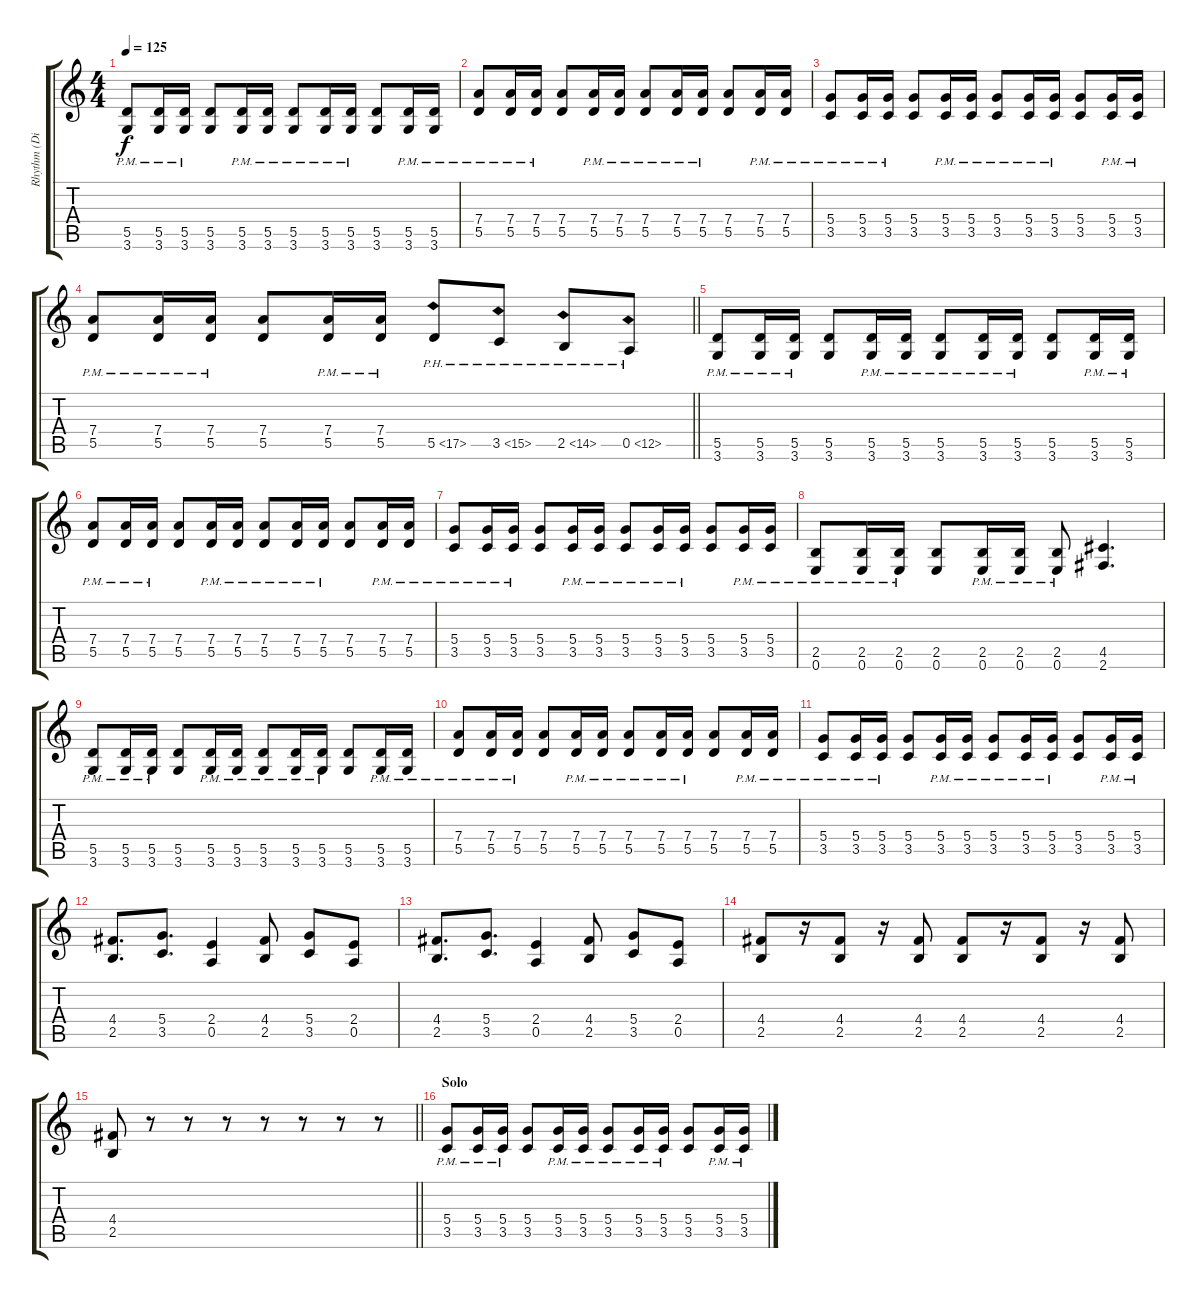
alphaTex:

\track ("Rhythm (Dist)" "Rhythm (Di") {instrument distortionguitar}
\staff {score tabs}
\tuning (E4 B3 G3 D3 A2 E2) {hide}
\ts (4 4)
\tempo 125
\clef g2
\ks c
(5.5{pm} 3.6{pm}).8{dy f} (5.5{pm} 3.6{pm}).16 (5.5{pm} 3.6{pm}).16 (5.5 3.6).8 (5.5{pm} 3.6{pm}).16 (5.5{pm} 3.6{pm}).16 (5.5{pm} 3.6{pm}).8 (5.5{pm} 3.6{pm}).16 (5.5{pm} 3.6{pm}).16 (5.5 3.6).8 (5.5{pm} 3.6{pm}).16 (5.5{pm} 3.6{pm}).16 |
(7.4{pm} 5.5{pm}).8 (7.4{pm} 5.5{pm}).16 (7.4{pm} 5.5{pm}).16 (7.4 5.5).8 (7.4{pm} 5.5{pm}).16 (7.4{pm} 5.5{pm}).16 (7.4{pm} 5.5{pm}).8 (7.4{pm} 5.5{pm}).16 (7.4{pm} 5.5{pm}).16 (7.4 5.5).8 (7.4{pm} 5.5{pm}).16 (7.4{pm} 5.5{pm}).16 |
(5.4{pm} 3.5{pm}).8 (5.4{pm} 3.5{pm}).16 (5.4{pm} 3.5{pm}).16 (5.4 3.5).8 (5.4{pm} 3.5{pm}).16 (5.4{pm} 3.5{pm}).16 (5.4{pm} 3.5{pm}).8 (5.4{pm} 3.5{pm}).16 (5.4{pm} 3.5{pm}).16 (5.4 3.5).8 (5.4{pm} 3.5{pm}).16 (5.4{pm} 3.5{pm}).16 |
\barLineRight lightlight
(7.4{pm} 5.5{pm}).8 (7.4{pm} 5.5{pm}).16 (7.4{pm} 5.5{pm}).16 (7.4 5.5).8 (7.4{pm} 5.5{pm}).16 (7.4{pm} 5.5{pm}).16 5.5{ph 12}.8 3.5{ph 12}.8 2.5{ph 12}.8 0.5{ph 12}.8 |
(5.5{pm} 3.6{pm}).8 (5.5{pm} 3.6{pm}).16 (5.5{pm} 3.6{pm}).16 (5.5 3.6).8 (5.5{pm} 3.6{pm}).16 (5.5{pm} 3.6{pm}).16 (5.5{pm} 3.6{pm}).8 (5.5{pm} 3.6{pm}).16 (5.5{pm} 3.6{pm}).16 (5.5 3.6).8 (5.5{pm} 3.6{pm}).16 (5.5{pm} 3.6{pm}).16 |
(7.4{pm} 5.5{pm}).8 (7.4{pm} 5.5{pm}).16 (7.4{pm} 5.5{pm}).16 (7.4 5.5).8 (7.4{pm} 5.5{pm}).16 (7.4{pm} 5.5{pm}).16 (7.4{pm} 5.5{pm}).8 (7.4{pm} 5.5{pm}).16 (7.4{pm} 5.5{pm}).16 (7.4 5.5).8 (7.4{pm} 5.5{pm}).16 (7.4{pm} 5.5{pm}).16 |
(5.4{pm} 3.5{pm}).8 (5.4{pm} 3.5{pm}).16 (5.4{pm} 3.5{pm}).16 (5.4 3.5).8 (5.4{pm} 3.5{pm}).16 (5.4{pm} 3.5{pm}).16 (5.4{pm} 3.5{pm}).8 (5.4{pm} 3.5{pm}).16 (5.4{pm} 3.5{pm}).16 (5.4 3.5).8 (5.4{pm} 3.5{pm}).16 (5.4{pm} 3.5{pm}).16 |
(2.5{pm} 0.6{pm}).8 (2.5{pm} 0.6{pm}).16 (2.5{pm} 0.6{pm}).16 (2.5 0.6).8 (2.5{pm} 0.6{pm}).16 (2.5{pm} 0.6{pm}).16 (2.5{pm} 0.6{pm}).8 (4.5 2.6).4{d} |
(5.5{pm} 3.6{pm}).8 (5.5{pm} 3.6{pm}).16 (5.5{pm} 3.6{pm}).16 (5.5 3.6).8 (5.5{pm} 3.6{pm}).16 (5.5{pm} 3.6{pm}).16 (5.5{pm} 3.6{pm}).8 (5.5{pm} 3.6{pm}).16 (5.5{pm} 3.6{pm}).16 (5.5 3.6).8 (5.5{pm} 3.6{pm}).16 (5.5{pm} 3.6{pm}).16 |
(7.4{pm} 5.5{pm}).8 (7.4{pm} 5.5{pm}).16 (7.4{pm} 5.5{pm}).16 (7.4 5.5).8 (7.4{pm} 5.5{pm}).16 (7.4{pm} 5.5{pm}).16 (7.4{pm} 5.5{pm}).8 (7.4{pm} 5.5{pm}).16 (7.4{pm} 5.5{pm}).16 (7.4 5.5).8 (7.4{pm} 5.5{pm}).16 (7.4{pm} 5.5{pm}).16 |
(5.4{pm} 3.5{pm}).8 (5.4{pm} 3.5{pm}).16 (5.4{pm} 3.5{pm}).16 (5.4 3.5).8 (5.4{pm} 3.5{pm}).16 (5.4{pm} 3.5{pm}).16 (5.4{pm} 3.5{pm}).8 (5.4{pm} 3.5{pm}).16 (5.4{pm} 3.5{pm}).16 (5.4 3.5).8 (5.4{pm} 3.5{pm}).16 (5.4{pm} 3.5{pm}).16 |
(4.4 2.5).8{d} (5.4 3.5).8{d} (2.4 0.5).4 (4.4 2.5).8 (5.4 3.5).8 (2.4 0.5).8 |
(4.4 2.5).8{d} (5.4 3.5).8{d} (2.4 0.5).4 (4.4 2.5).8 (5.4 3.5).8 (2.4 0.5).8 |
(4.4 2.5).8 r.16 (4.4 2.5).8 r.16 (4.4 2.5).8 (4.4 2.5).8 r.16 (4.4 2.5).8 r.16 (4.4 2.5).8 |
\barLineRight lightlight
(4.4 2.5).8 r.8 r.8 r.8 r.8 r.8 r.8 r.8 |
\section ("" "Solo")
(5.4{pm} 3.5{pm}).8 (5.4{pm} 3.5{pm}).16 (5.4{pm} 3.5{pm}).16 (5.4 3.5).8 (5.4{pm} 3.5{pm}).16 (5.4{pm} 3.5{pm}).16 (5.4{pm} 3.5{pm}).8 (5.4{pm} 3.5{pm}).16 (5.4{pm} 3.5{pm}).16 (5.4 3.5).8 (5.4{pm} 3.5{pm}).16 (5.4{pm} 3.5{pm}).16
